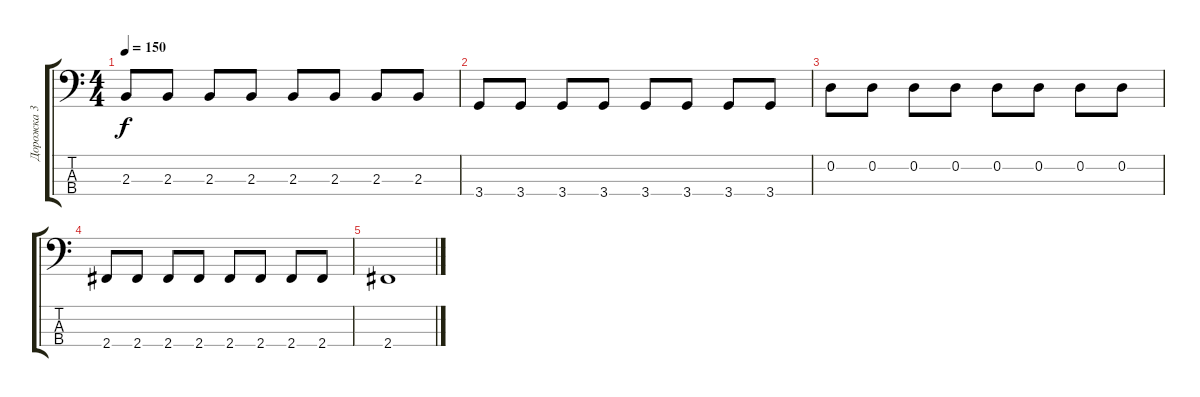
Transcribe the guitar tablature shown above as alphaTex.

\track ("Дорожка 3" "Дорожка 3") {instrument electricbassfinger}
\staff {score tabs}
\tuning (G2 D2 A1 E1) {hide}
\ts (4 4)
\tempo 150
\clef f4
\ks c
2.3.8{dy f} 2.3.8 2.3.8 2.3.8 2.3.8 2.3.8 2.3.8 2.3.8 |
3.4.8 3.4.8 3.4.8 3.4.8 3.4.8 3.4.8 3.4.8 3.4.8 |
0.2.8 0.2.8 0.2.8 0.2.8 0.2.8 0.2.8 0.2.8 0.2.8 |
2.4.8 2.4.8 2.4.8 2.4.8 2.4.8 2.4.8 2.4.8 2.4.8 |
2.4.1
